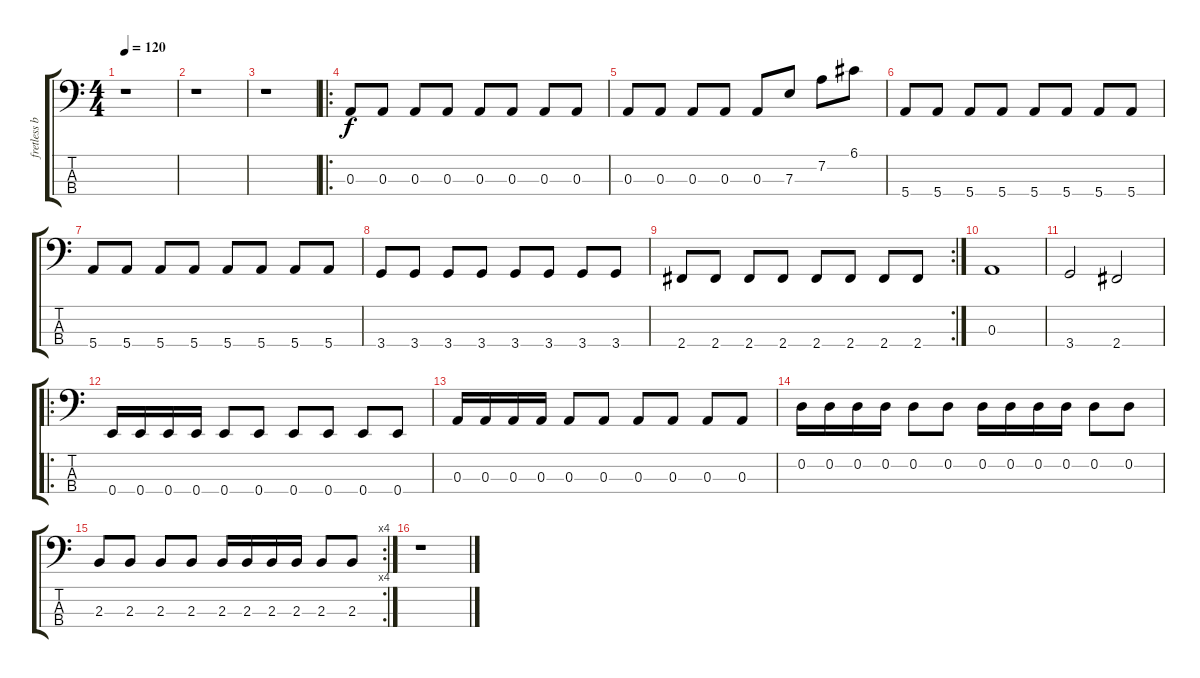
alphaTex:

\track ("fretless bass" "fretless b") {instrument fretlessbass}
\staff {score tabs}
\tuning (G2 D2 A1 E1) {hide}
\ts (4 4)
\tempo 120
\clef f4
\ks c
r.1{dy f} |
r.1 |
r.1 |
\ro
0.3.8 0.3.8 0.3.8 0.3.8 0.3.8 0.3.8 0.3.8 0.3.8 |
0.3.8 0.3.8 0.3.8 0.3.8 0.3.8 7.3.8 7.2.8 6.1.8 |
5.4.8 5.4.8 5.4.8 5.4.8 5.4.8 5.4.8 5.4.8 5.4.8 |
5.4.8 5.4.8 5.4.8 5.4.8 5.4.8 5.4.8 5.4.8 5.4.8 |
3.4.8 3.4.8 3.4.8 3.4.8 3.4.8 3.4.8 3.4.8 3.4.8 |
\rc 2
2.4.8 2.4.8 2.4.8 2.4.8 2.4.8 2.4.8 2.4.8 2.4.8 |
0.3.1 |
3.4.2 2.4.2 |
\ro
0.4.16 0.4.16 0.4.16 0.4.16 0.4.8 0.4.8 0.4.8 0.4.8 0.4.8 0.4.8 |
0.3.16 0.3.16 0.3.16 0.3.16 0.3.8 0.3.8 0.3.8 0.3.8 0.3.8 0.3.8 |
0.2.16 0.2.16 0.2.16 0.2.16 0.2.8 0.2.8 0.2.16 0.2.16 0.2.16 0.2.16 0.2.8 0.2.8 |
\rc 4
2.3.8 2.3.8 2.3.8 2.3.8 2.3.16 2.3.16 2.3.16 2.3.16 2.3.8 2.3.8 |
r.1
